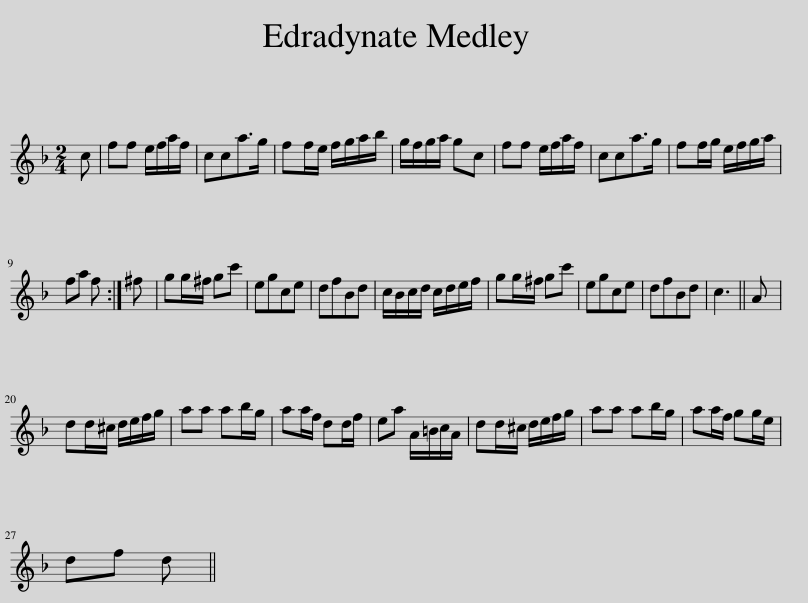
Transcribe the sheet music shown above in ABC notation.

X:1
L:1/8
M:2/4
I:linebreak $
K:F
V:1 treble
V:1
 c | ff e/f/a/f/ | cca>g | ff/e/ f/g/a/b/ | g/f/g/a/ gc | %5
 ff e/f/a/f/ | cca>g | ff/g/ e/f/g/a/ |$ fa f :| ^f | %10
 gg/^f/ gc' | egce | dfBd | c/B/c/d/ c/d/e/f/ | gg/^f/ gc' | %15
 egce | dfBd | c3 || A |$ dd/^c/ d/e/f/g/ | %20
 aa ab/g/ | aa/f/ dd/f/ | ea A/=B/c/A/ | dd/^c/ d/e/f/g/ | aa ab/g/ | %25
 aa/f/ gg/e/ |$ df d || %27
